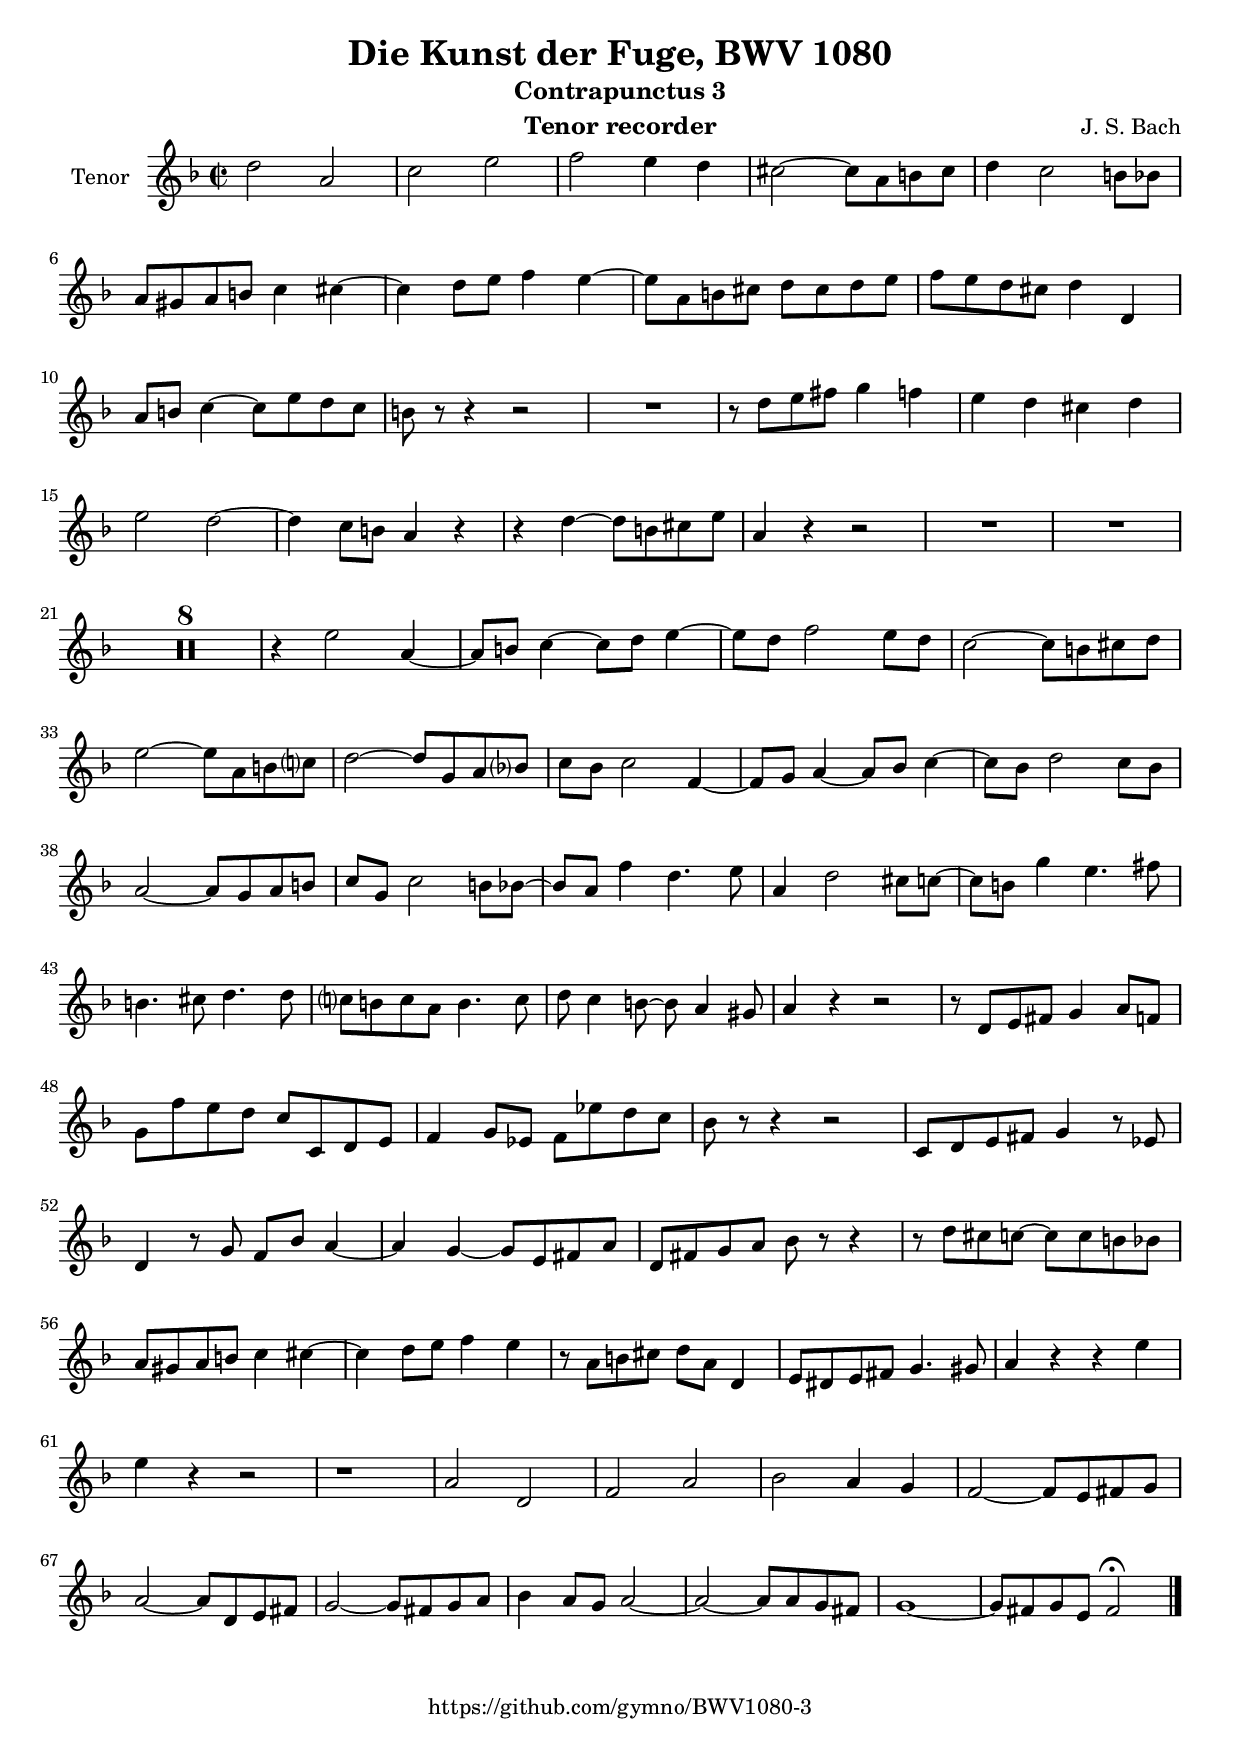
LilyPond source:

\version "2.20.0"
\version "2.21.2"

tenor=\new Voice \compressMMRests { \relative c'' {
  \set Staff.instrumentName=#"Tenor"
  \set Staff.midiInstrument = #"recorder"
  \time 2/2
  \key d \minor

%\set Score.skipTypesetting = ##t
  %%0
  
  d2 a|c e|f e4 d|cis2~ cis8 a b cis|
  d4 c2 b8 bes|a gis a b c4 cis~|cis d8 e f4 e~|
  e8 a, b cis d cis d e|f e d cis d4 d,|a'8 b c4~ c8 e d c|
  b r r4 r2|R1|r8 d e fis g4 f|e d cis d|
  e2 d~|d4 c8 b a4 r|r d~ d8 b cis e|a,4 r r2|
  R1|
  %%20
  R1|R1*8|r4 e'2 a,4~|
  %%30
  a8 b c4~ c8 d e4~|e8 d f2 e8 d|c2~ c8 b cis d|
  e2~ e8 a, b! c?|d2~ d8 g, a bes?|c bes c2 f,4~|
  f8 g a4~ a8 bes c4~|c8 bes d2 c8 bes|
  a2~ a8 g a b|c g c2 b8 bes~|
  %%40
  bes a f'4 d4. e8|a,4 d2 cis8 c~|c b g'4 e4. fis8|
  b,4. cis8 d4. d8|c? b c a b4. c8|d c4 b8~ b a4 gis8|
  a4 r r2|r8 d, e fis g4 a8 f|g f' e d c c, d e|
  f4 g8 es f es' d c|
  %%50
  bes r r4 r2|c,8 d e fis g4 r8 es|d4 r8 g f bes a4~|
  a g~ g8 e fis a|d, fis g a bes r r4|
  r8 d cis c~ c c b bes|a gis a b c4 cis~|
  cis d8 e f4 e|r8 a, b cis d a d,4|e8 dis e fis g4. gis8|
  %%60
  a4 r r e'| e r r2|r1|a,2 d,|f a|bes a4 g|f2~ f8 e fis g|
  a2~ a8 d, e fis|g2~ g8 fis g a|bes4 a8 g a2~|
  %%70
  a~ a8 a g fis|g1~|g8 fis g e fis2\fermata
  
  
\set Score.skipTypesetting = ##f
\bar "|." }}   %*********************************



 #(set-global-staff-size 19)

\book {
  \header{
    title = "Die Kunst der Fuge, BWV 1080"
    composer = "J. S. Bach"
    instrument = "Tenor recorder"
    subtitle = "Contrapunctus 3"
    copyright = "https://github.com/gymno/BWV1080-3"
  }


  \paper {
    oddHeaderMarkup = \markup \fill-line
    { 
      \on-the-fly #not-first-page \fromproperty #'header:instrument 
      \on-the-fly #not-first-page \fromproperty #'header:title 
      \on-the-fly #print-page-number-check-first \fromproperty #'page:page-number-string     
    }
    evenHeaderMarkup = \oddHeaderMarkup
  }
  
  \score {
    \new StaffGroup \keepWithTag #'tenor \tenor
    \layout { 
      \context {
        \Score
        \override SpacingSpanner #'spacing-increment = #2
      }
    }
  }
}


